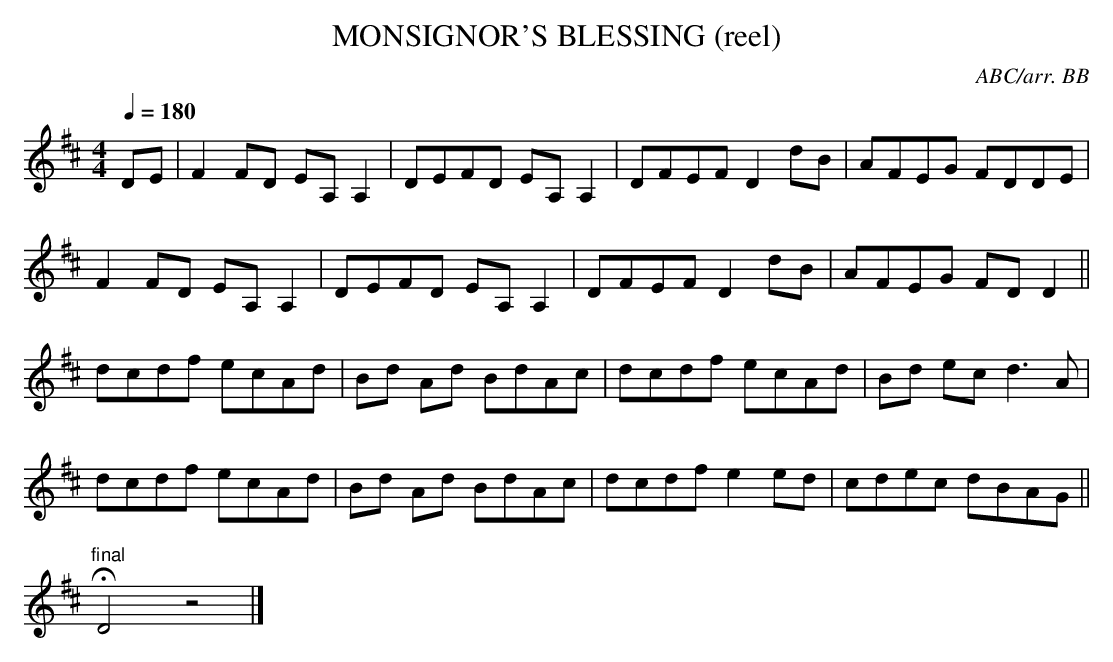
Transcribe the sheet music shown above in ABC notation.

X:1
T:MONSIGNOR'S BLESSING (reel)
C:ABC/arr. BB
Q:1/4=180
M:4/4
L:1/8
K:D
DE|F2FD EA, A,2|DEFD EA,A,2|DFEF D2 dB|AFEG FDDE|
F2 FD EA, A,2|DEFD EA, A,2|DFEF D2 dB|AFEG FD D2||
dcdf ecAd|Bd Ad BdAc|dcdf ecAd|Bd ec d3 A|
dcdf ecAd|Bd Ad BdAc|dcdf e2 ed|cdec dBAG||
"final"HD4z4|]
